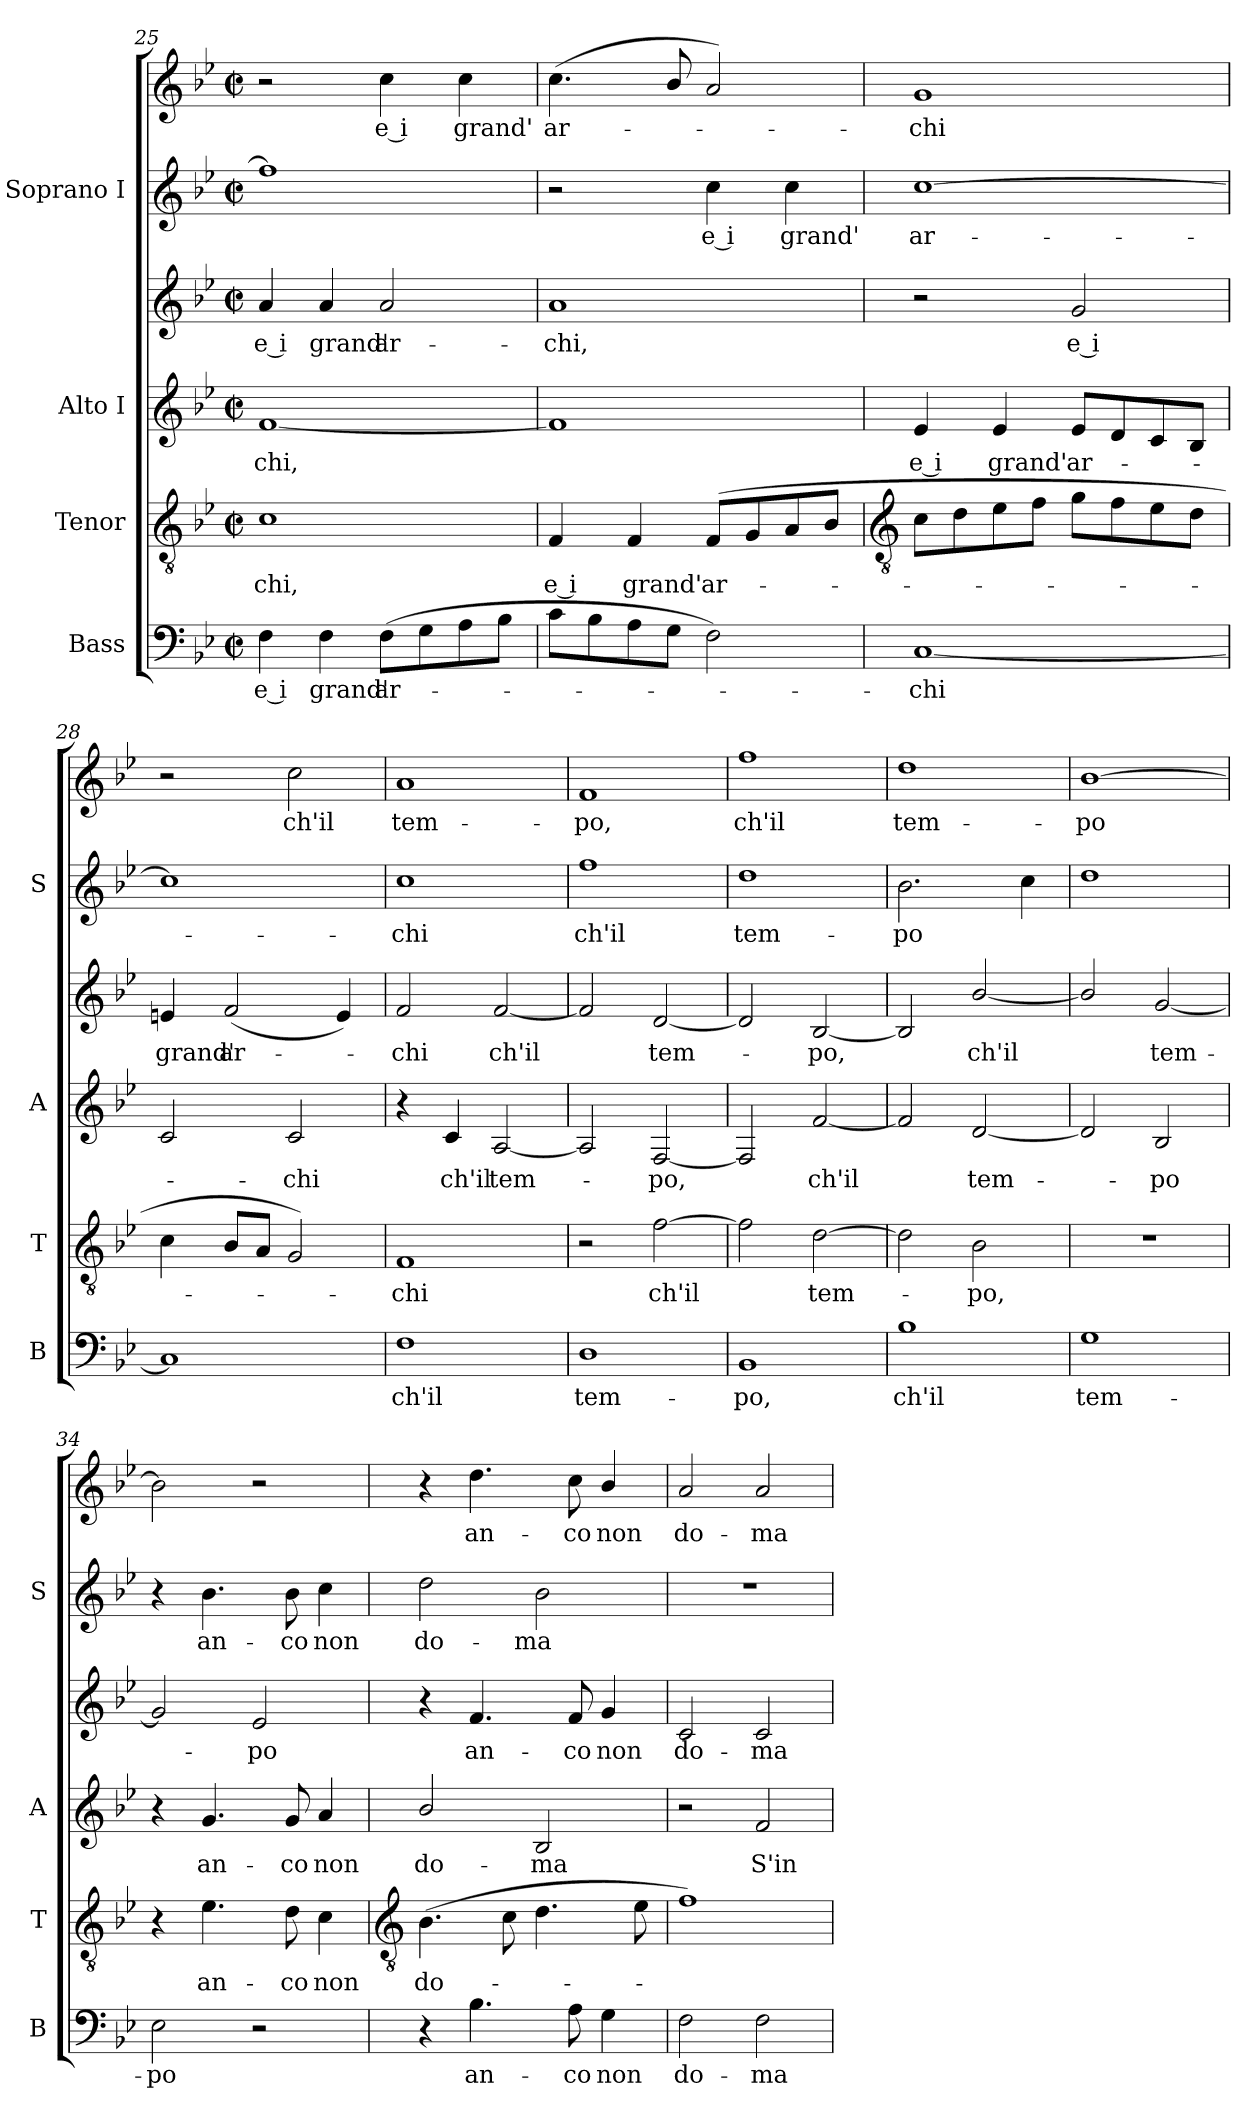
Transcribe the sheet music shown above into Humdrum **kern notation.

**kern	**text	**kern	**text	**kern	**text	**kern	**text	**kern	**text	**kern	**text
*part4	*part4	*part3	*part3	*part2	*part2	*part2	*part2	*part1	*part1	*part1	*part1
*staff6	*staff6	*staff5	*staff5	*staff4	*staff4	*staff3	*staff3	*staff2	*staff2	*staff1	*staff1
*I"Bass	*	*I"Tenor	*	*I"Alto I	*	*	*	*I"Soprano I	*	*	*
*I'B	*	*I'T	*	*I'A	*	*	*	*I'S	*	*	*
*clefF4	*	*clefGv2	*	*clefG2	*	*clefG2	*	*clefG2	*	*clefG2	*
*k[b-e-]	*	*k[b-e-]	*	*k[b-e-]	*	*k[b-e-]	*	*k[b-e-]	*	*k[b-e-]	*
*B-:	*	*B-:	*	*B-:	*	*B-:	*	*B-:	*	*B-:	*
*M2/2	*	*M2/2	*	*M2/2	*	*M2/2	*	*M2/2	*	*M2/2	*
*met(c|)	*	*met(c|)	*	*met(c|)	*	*met(c|)	*	*met(c|)	*	*met(c|)	*
=25	=25	=25	=25	=25	=25	=25	=25	=25	=25	=25	=25
!	!LO:LY:b	!	!LO:LY:b	!	!LO:LY:b	!	!LO:LY:b	!	!	!	!
4F	e i	1c	chi,	[1f	-chi,	4a	e i	1ff]	.	2r	.
!	!LO:LY:b	!	!	!	!	!	!LO:LY:b	!	!	!	!
4F	grand'	.	.	.	.	4a	grand'	.	.	.	.
!	!LO:LY:b	!	!	!	!	!	!LO:LY:b	!	!	!	!LO:LY:b
(>8FL	ar-	.	.	.	.	2a	ar-	.	.	4cc	e i
8G	.	.	.	.	.	.	.	.	.	.	.
!	!	!	!	!	!	!	!	!	!	!	!LO:LY:b
8A	.	.	.	.	.	.	.	.	.	4cc	grand'
8B-J	.	.	.	.	.	.	.	.	.	.	.
=26	=26	=26	=26	=26	=26	=26	=26	=26	=26	=26	=26
!	!	!	!LO:LY:b	!	!	!	!LO:LY:b	!	!	!	!LO:LY:b
8cL	.	4F	e i	1f]	.	1a	chi,	2r	.	(<4.cc	ar-
8B-	.	.	.	.	.	.	.	.	.	.	.
!	!	!	!LO:LY:b	!	!	!	!	!	!	!	!
8A	.	4F	grand'	.	.	.	.	.	.	.	.
8GJ	.	.	.	.	.	.	.	.	.	8b-/	.
!	!	!	!LO:LY:b	!	!	!	!	!	!LO:LY:b	!	!
2F)	.	(<8FL	ar-	.	.	.	.	4cc	e i	2a)	.
.	.	8G	.	.	.	.	.	.	.	.	.
!	!	!	!	!	!	!	!	!	!LO:LY:b	!	!
.	.	8A	.	.	.	.	.	4cc	grand'	.	.
.	.	8B-J	.	.	.	.	.	.	.	.	.
!!LO:LB:g=z
=27	=27	=27	=27	=27	=27	=27	=27	=27	=27	=27	=27
*	*	*clefGv2	*	*	*	*	*	*	*	*	*
!	!LO:LY:b	!	!	!	!LO:LY:b	!	!	!	!LO:LY:b	!	!LO:LY:b
[1C	chi	8cL	.	4e-	e i	2r	.	[1cc	ar-	1g	chi
.	.	8d	.	.	.	.	.	.	.	.	.
!	!	!	!	!	!LO:LY:b	!	!	!	!	!	!
.	.	8e-	.	4e-	grand'	.	.	.	.	.	.
.	.	8fJ	.	.	.	.	.	.	.	.	.
!	!	!	!	!	!LO:LY:b	!	!LO:LY:b	!	!	!	!
.	.	8gL	.	8e-L	ar-	2g	e i	.	.	.	.
.	.	8f	.	8d	.	.	.	.	.	.	.
.	.	8e-	.	8c	.	.	.	.	.	.	.
.	.	8dJ	.	8B-J	.	.	.	.	.	.	.
=28	=28	=28	=28	=28	=28	=28	=28	=28	=28	=28	=28
!	!	!	!	!	!	!	!LO:LY:b	!	!	!	!
1C]	.	4c	.	2c	.	4en	grand'	1cc]	.	2r	.
!	!	!	!	!	!	!	!LO:LY:b	!	!	!	!
.	.	8B-L	.	.	.	(<2f	ar-	.	.	.	.
.	.	8AJ	.	.	.	.	.	.	.	.	.
!	!	!	!	!	!LO:LY:b	!	!	!	!	!	!LO:LY:b
.	.	2G)	.	2c	chi	.	.	.	.	2cc	ch'il
.	.	.	.	.	.	4e)	.	.	.	.	.
=29	=29	=29	=29	=29	=29	=29	=29	=29	=29	=29	=29
!	!LO:LY:b	!	!LO:LY:b	!	!	!	!LO:LY:b	!	!LO:LY:b	!	!LO:LY:b
1F	ch'il	1F	chi	4r	.	2f	chi	1cc	-chi	1a	tem-
!	!	!	!	!	!LO:LY:b	!	!	!	!	!	!
.	.	.	.	4c	ch'il	.	.	.	.	.	.
!	!	!	!	!	!LO:LY:b	!	!LO:LY:b	!	!	!	!
.	.	.	.	[2A	tem-	[2f	ch'il	.	.	.	.
=30	=30	=30	=30	=30	=30	=30	=30	=30	=30	=30	=30
!	!LO:LY:b	!	!	!	!	!	!	!	!LO:LY:b	!	!LO:LY:b
1D	tem-	2r	.	2A]	.	2f]	.	1ff	ch'il	1f	po,
!	!	!	!LO:LY:b	!	!LO:LY:b	!	!LO:LY:b	!	!	!	!
.	.	[2f	ch'il	[2F	po,	[2d	tem-	.	.	.	.
=31	=31	=31	=31	=31	=31	=31	=31	=31	=31	=31	=31
!	!LO:LY:b	!	!	!	!	!	!	!	!LO:LY:b	!	!LO:LY:b
1BB-	-po,	2f]	.	2F]	.	2d]	.	1dd	tem-	1ff	ch'il
!	!	!	!LO:LY:b	!	!LO:LY:b	!	!LO:LY:b	!	!	!	!
.	.	[2d	tem-	[2f	ch'il	[2B-	po,	.	.	.	.
=32	=32	=32	=32	=32	=32	=32	=32	=32	=32	=32	=32
!	!LO:LY:b	!	!	!	!	!	!	!	!LO:LY:b	!	!LO:LY:b
1B-	ch'il	2d]	.	2f]	.	2B-]	.	2.b-	-po	1dd	-tem-
!	!	!	!LO:LY:b	!	!LO:LY:b	!	!LO:LY:b	!	!	!	!
.	.	2B-	po,	[2d	tem-	[2b-/	ch'il	.	.	.	.
.	.	.	.	.	.	.	.	4cc	.	.	.
=33	=33	=33	=33	=33	=33	=33	=33	=33	=33	=33	=33
!	!LO:LY:b	!	!	!	!	!	!	!	!	!	!LO:LY:b
1G	tem-	1r	.	2d]	.	2b-/]	.	1dd	.	[1b-	po
!	!	!	!	!	!LO:LY:b	!	!LO:LY:b	!	!	!	!
.	.	.	.	2B-	po	[2g	tem-	.	.	.	.
=34	=34	=34	=34	=34	=34	=34	=34	=34	=34	=34	=34
!	!LO:LY:b	!	!	!	!	!	!	!	!	!	!
2E-	-po	4r	.	4r	.	2g]	.	4r	.	2b-]	.
!	!	!	!LO:LY:b	!	!LO:LY:b	!	!	!	!LO:LY:b	!	!
.	.	4.e-	an-	4.g	an-	.	.	4.b-	an-	.	.
!	!	!	!	!	!	!	!LO:LY:b	!	!	!	!
2r	.	.	.	.	.	2e-	po	.	.	2r	.
!	!	!	!LO:LY:b	!	!LO:LY:b	!	!	!	!LO:LY:b	!	!
.	.	8d	-co	8g	-co	.	.	8b-	-co	.	.
!	!	!	!LO:LY:b	!	!LO:LY:b	!	!	!	!LO:LY:b	!	!
.	.	4c	non	4a	non	.	.	4cc	non	.	.
!!LO:LB:g=z
=35	=35	=35	=35	=35	=35	=35	=35	=35	=35	=35	=35
*	*	*clefGv2	*	*	*	*	*	*	*	*	*
!	!	!	!LO:LY:b	!	!LO:LY:b	!	!	!	!LO:LY:b	!	!
4r	.	(>4.B-	do-	2b-/	do-	4r	.	2dd	do-	4r	.
!	!LO:LY:b	!	!	!	!	!	!LO:LY:b	!	!	!	!LO:LY:b
4.B-	an-	.	.	.	.	4.f	an-	.	.	4.dd	an-
.	.	8c	.	.	.	.	.	.	.	.	.
!	!	!	!	!	!LO:LY:b	!	!	!	!LO:LY:b	!	!
.	.	4.d	.	2B-	-ma	.	.	2b-	-ma	.	.
!	!LO:LY:b	!	!	!	!	!	!LO:LY:b	!	!	!	!LO:LY:b
8A	-co	.	.	.	.	8f	-co	.	.	8cc	-co
!	!LO:LY:b	!	!	!	!	!	!LO:LY:b	!	!	!	!LO:LY:b
4G	non	.	.	.	.	4g	non	.	.	4b-/	non
.	.	8e-	.	.	.	.	.	.	.	.	.
=36	=36	=36	=36	=36	=36	=36	=36	=36	=36	=36	=36
!	!LO:LY:b	!	!	!	!	!	!LO:LY:b	!	!	!	!LO:LY:b
2F	do-	1f)	.	2r	.	2c	do-	1r	.	2a	do-
!	!LO:LY:b	!	!	!	!LO:LY:b	!	!LO:LY:b	!	!	!	!LO:LY:b
2F	-ma	.	.	2f	S'in-	2c	-ma	.	.	2a	-ma
=	=	=	=	=	=	=	=	=	=	=	=
*-	*-	*-	*-	*-	*-	*-	*-	*-	*-	*-	*-
